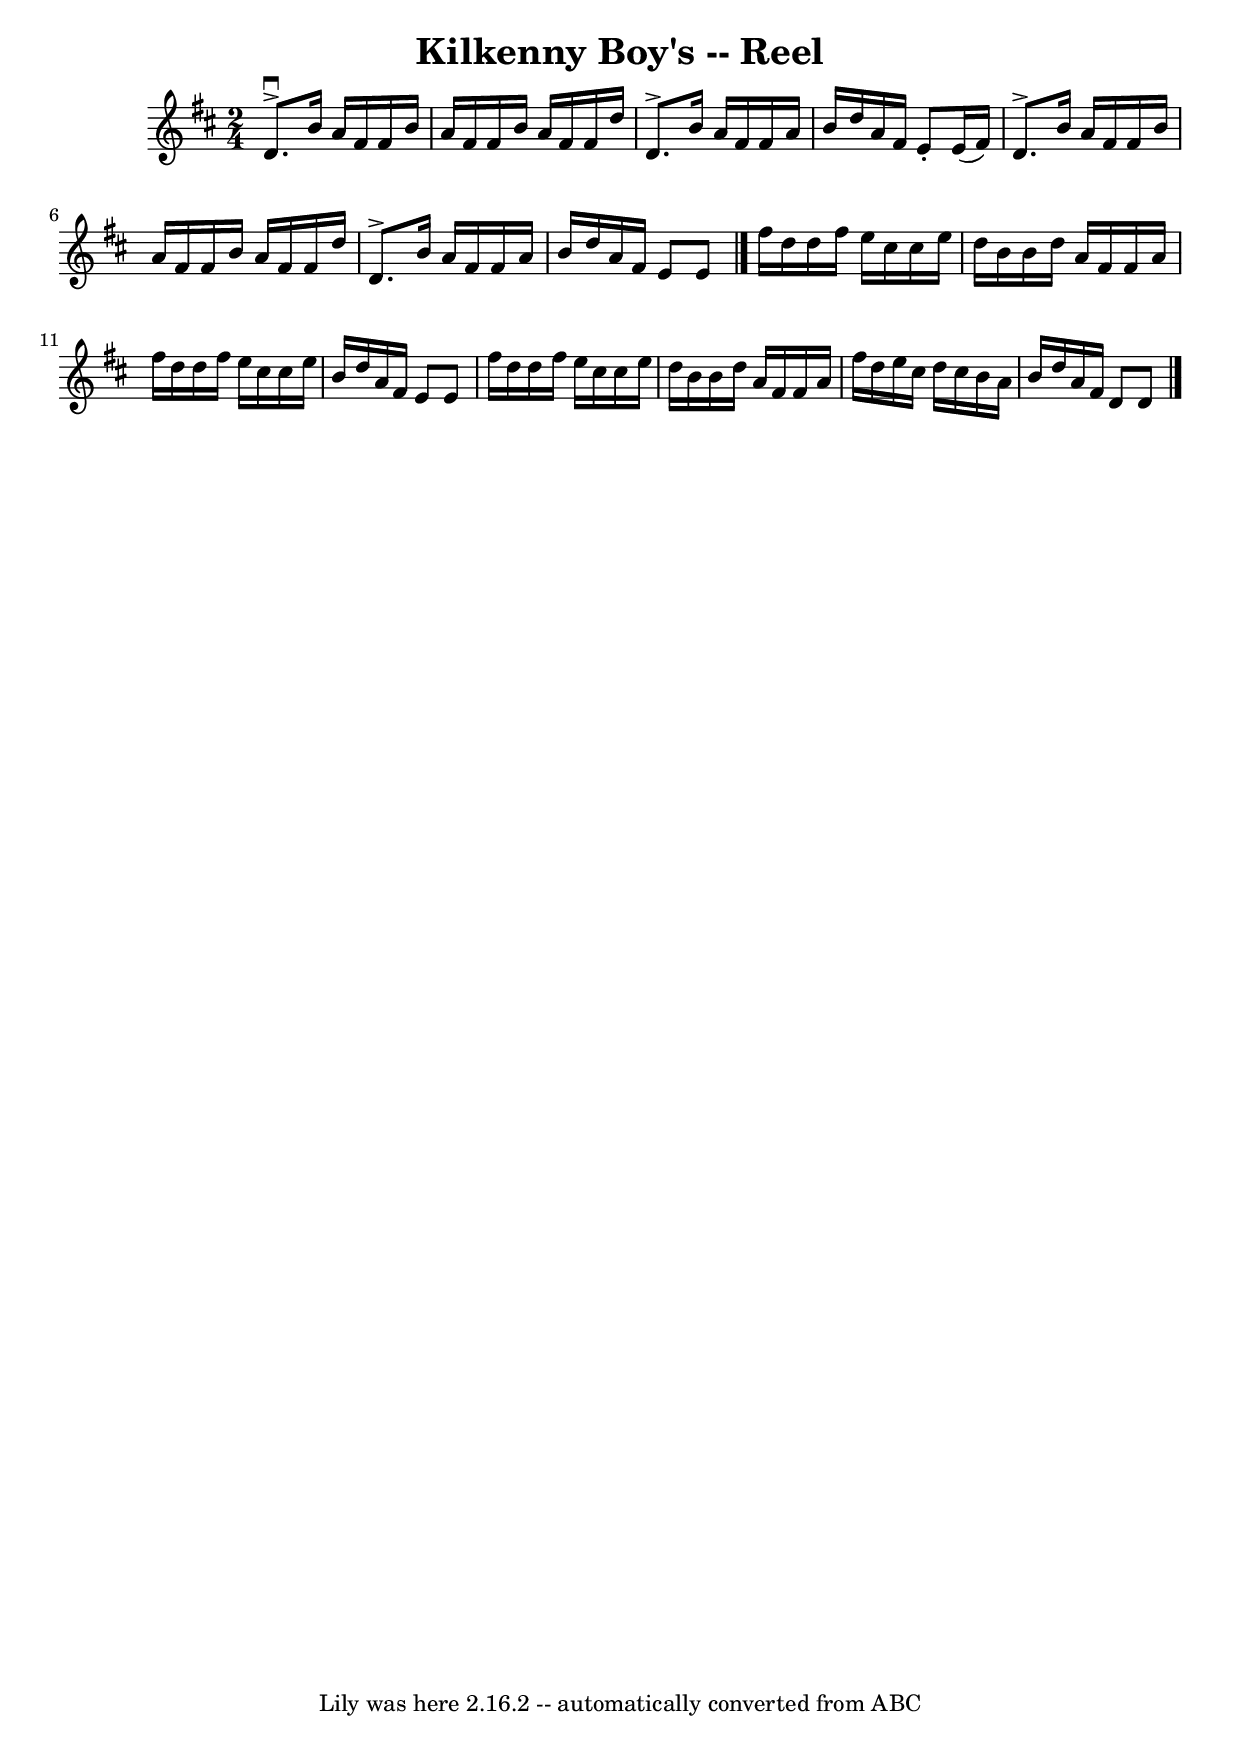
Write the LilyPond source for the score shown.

\version "2.7.40"
\include "Mammoth.ily"
\header {
	book = "Ryan's Mammoth Collection"
	crossRefNumber = "1"
	footnotes = "\\\\166 =FF=20"
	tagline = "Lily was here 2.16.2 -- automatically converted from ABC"
	title = "Kilkenny Boy's -- Reel"
}
voicedefault =  {
\set Score.defaultBarType = "empty"

\time 2/4 \key d \major d'8.^\downbow^\accent b'16 a'16 fis'16    
fis'16 b'16    |
 a'16 fis'16 fis'16 b'16 a'16 fis'16 
 fis'16 d''16    |
 d'8.^\accent b'16 a'16 fis'16    
fis'16 a'16    |
 b'16 d''16 a'16 fis'16 e'8 -. e'16 (
 fis'16)   |
 d'8.^\accent b'16 a'16 fis'16 fis'16  
 b'16    |
 a'16 fis'16 fis'16 b'16 a'16 fis'16    
fis'16 d''16    |
 d'8.^\accent b'16 a'16 fis'16 fis'16  
 a'16    |
 b'16 d''16 a'16 fis'16 e'8 e'8    \bar "|." 
 fis''16 d''16 d''16 fis''16 e''16 cis''16 cis''16    
e''16    |
 d''16 b'16 b'16 d''16 a'16 fis'16 fis'16  
 a'16    |
 fis''16 d''16 d''16 fis''16 e''16 cis''16   
 cis''16 e''16    |
 b'16 d''16 a'16 fis'16 e'8 e'8   
 |
 fis''16 d''16 d''16 fis''16 e''16 cis''16    
cis''16 e''16    |
 d''16 b'16 b'16 d''16 a'16 fis'16 
 fis'16 a'16    |
 fis''16 d''16 e''16 cis''16 d''16   
 cis''16 b'16 a'16    |
 b'16 d''16 a'16 fis'16 d'8   
 d'8    \bar "|."   
}

\score{
    <<

	\context Staff="default"
	{
	    \voicedefault 
	}

    >>
	\layout {
	}
	\midi {}
}
